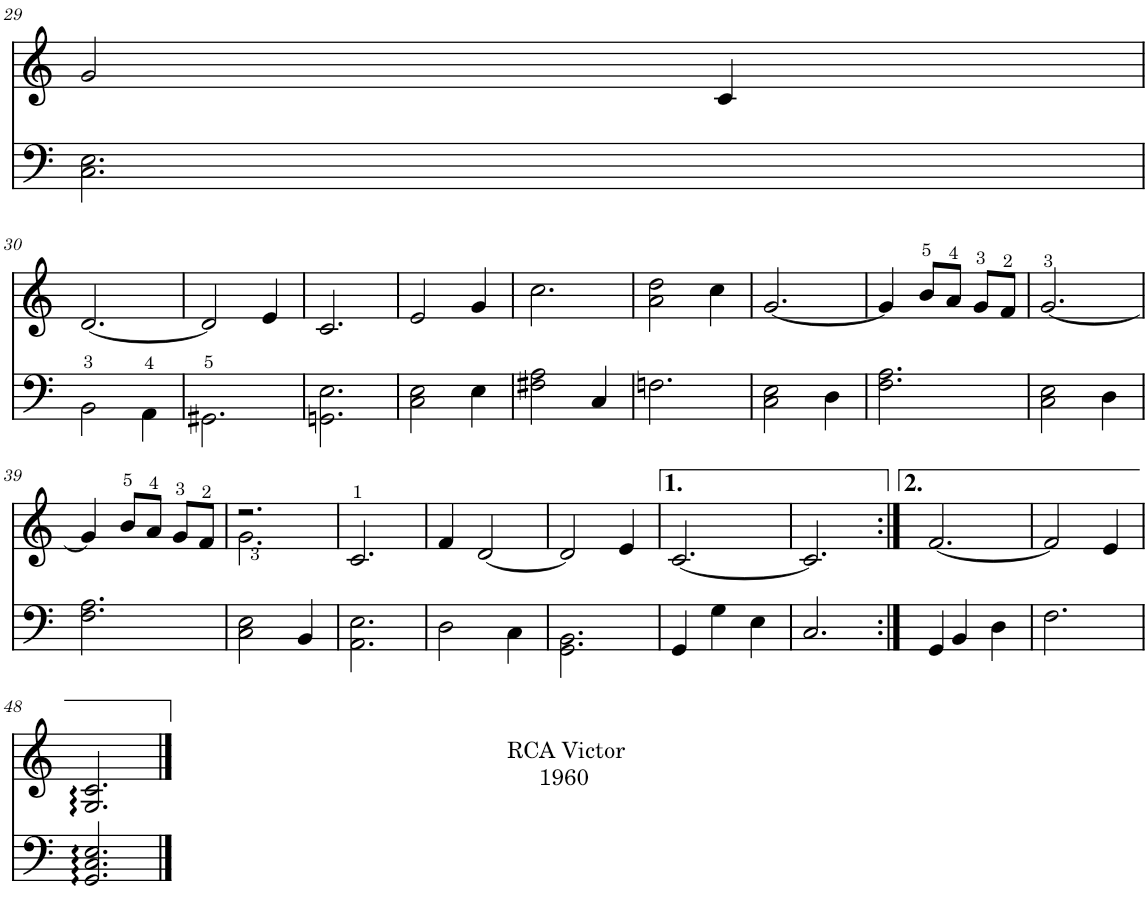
**kern	**kern
*part2	*part1
*staff2	*staff1
*I"Piano	*I"Piano
*I'Pno	*I'Pno
!!LO:PB:g=z
*clefF4	*clefG2
*k[]	*k[]
*M3/4	*M3/4
=29	=29
2.C\ 2.E\	2g/
.	4c/
!!LO:LB:g=z
=30	=30
2BB\	[2.d/
4AA\	.
=31	=31
2.GG#X\	2d/]
.	4e/
=32	=32
2.GGn\ 2.E\	2.c/
=33	=33
2C\ 2E\	2e/
4E\	4g/
=34	=34
2F#X\ 2A\	2.cc\
4C/	.
=35	=35
2.Fn\	2a\ 2dd\
.	4cc\
=36	=36
2C\ 2E\	[2.g/
4D\	.
=37	=37
2.F\ 2.A\	4g/]
.	8b/L
.	8a/J
.	8g/L
.	8f/J
=38	=38
2C\ 2E\	[2.g/
4D\	.
!!LO:LB:g=z
=39	=39
2.F\ 2.A\	4g/]
.	8b/L
.	8a/J
.	8g/L
.	8f/J
=40	=40
*	*^
2C\ 2E\	2.r	2.g\
4BB/	.	.
*	*v	*v
=41	=41
2.AA\ 2.E\	2.c/
=42	=42
2D\	4f/
.	[2d/
!LO:TX:b:t=RCA Victor	!
!LO:TX:b:t=1960	!
4C\	.
=43	=43
2.GG\ 2.BB\	2d/]
.	4e/
=44	=44
4GG/	[2.c/
4G\	.
4E\	.
=45	=45
2.C/	2.c/]
=46:|!	=46:|!
4GG/	[2.f/
4BB/	.
4D\	.
=47	=47
2.F\	2f/]
.	4e/
!!LO:LB:g=z
=48	=48
2.GG/:: 2.C/:: 2.E/::	2.G/:: 2.c/::
==	==
*-	*-
